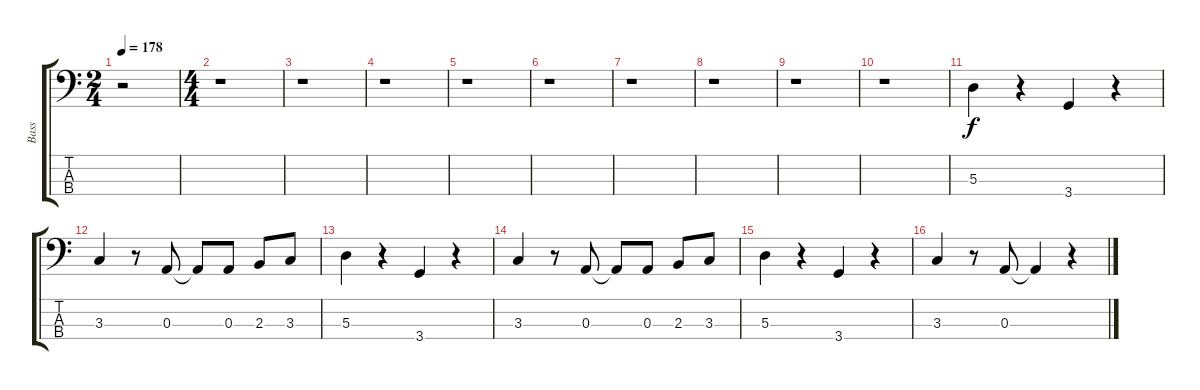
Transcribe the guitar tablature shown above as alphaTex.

\track ("Bass" "Bass") {instrument electricbassfinger}
\staff {score tabs}
\tuning (G2 D2 A1 E1) {hide}
\ts (2 4)
\tempo 178
\clef f4
\ks c
r.2{dy f instrument electricbassfinger} |
\ts (4 4)
r.1 |
r.1 |
r.1 |
r.1 |
r.1 |
r.1 |
r.1 |
r.1 |
r.1 |
5.3.4 r.4 3.4.4 r.4 |
3.3.4 r.8 0.3.8 0.3{t}.8 0.3.8 2.3.8 3.3.8 |
5.3.4 r.4 3.4.4 r.4 |
3.3.4 r.8 0.3.8 0.3{t}.8 0.3.8 2.3.8 3.3.8 |
5.3.4 r.4 3.4.4 r.4 |
3.3.4 r.8 0.3.8 0.3{t}.4 r.4
